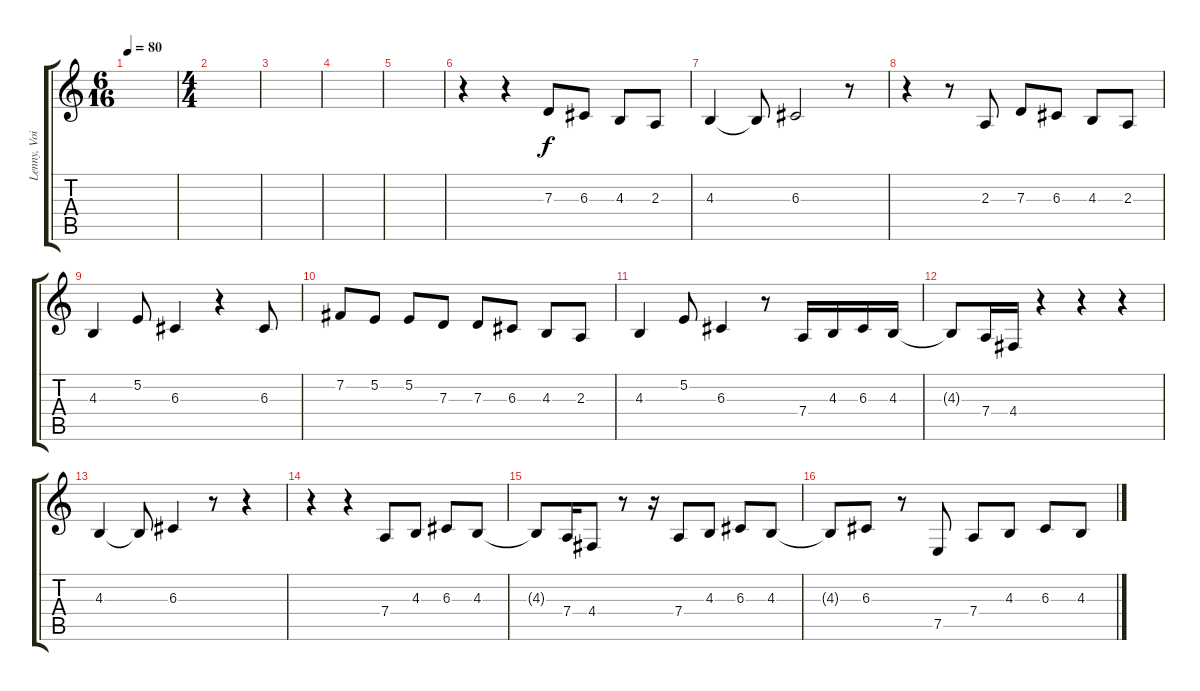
\track ("Lenny, Voice" "Lenny, Voi") {instrument clarinet}
\staff {score tabs}
\tuning (E4 B3 G3 D3 A2 E2) {hide}
\ts (6 16)
\tempo 80
\clef g2
\ks c
|
\ts (4 4)
|
|
|
|
r.4 r.4 7.3.8 6.3.8 4.3.8 2.3.8 |
4.3.4 4.3{t}.8 6.3.2 r.8 |
r.4 r.8 2.3.8 7.3.8 6.3.8 4.3.8 2.3.8 |
4.3.4 5.2.8 6.3.4 r.4 6.3.8 |
7.2.8 5.2.8 5.2.8 7.3.8 7.3.8 6.3.8 4.3.8 2.3.8 |
4.3.4 5.2.8 6.3.4 r.8 7.4.16 4.3.16 6.3.16 4.3.16 |
4.3{t}.8 7.4.16 4.4.16 r.4 r.4 r.4 |
4.3.4 4.3{t}.8 6.3.4 r.8 r.4 |
r.4 r.4 7.4.8 4.3.8 6.3.8 4.3.8 |
4.3{t}.8 7.4.16 4.4.8 r.8 r.16 7.4.8 4.3.8 6.3.8 4.3.8 |
4.3{t}.8 6.3.8 r.8 7.5.8 7.4.8 4.3.8 6.3.8 4.3.8
